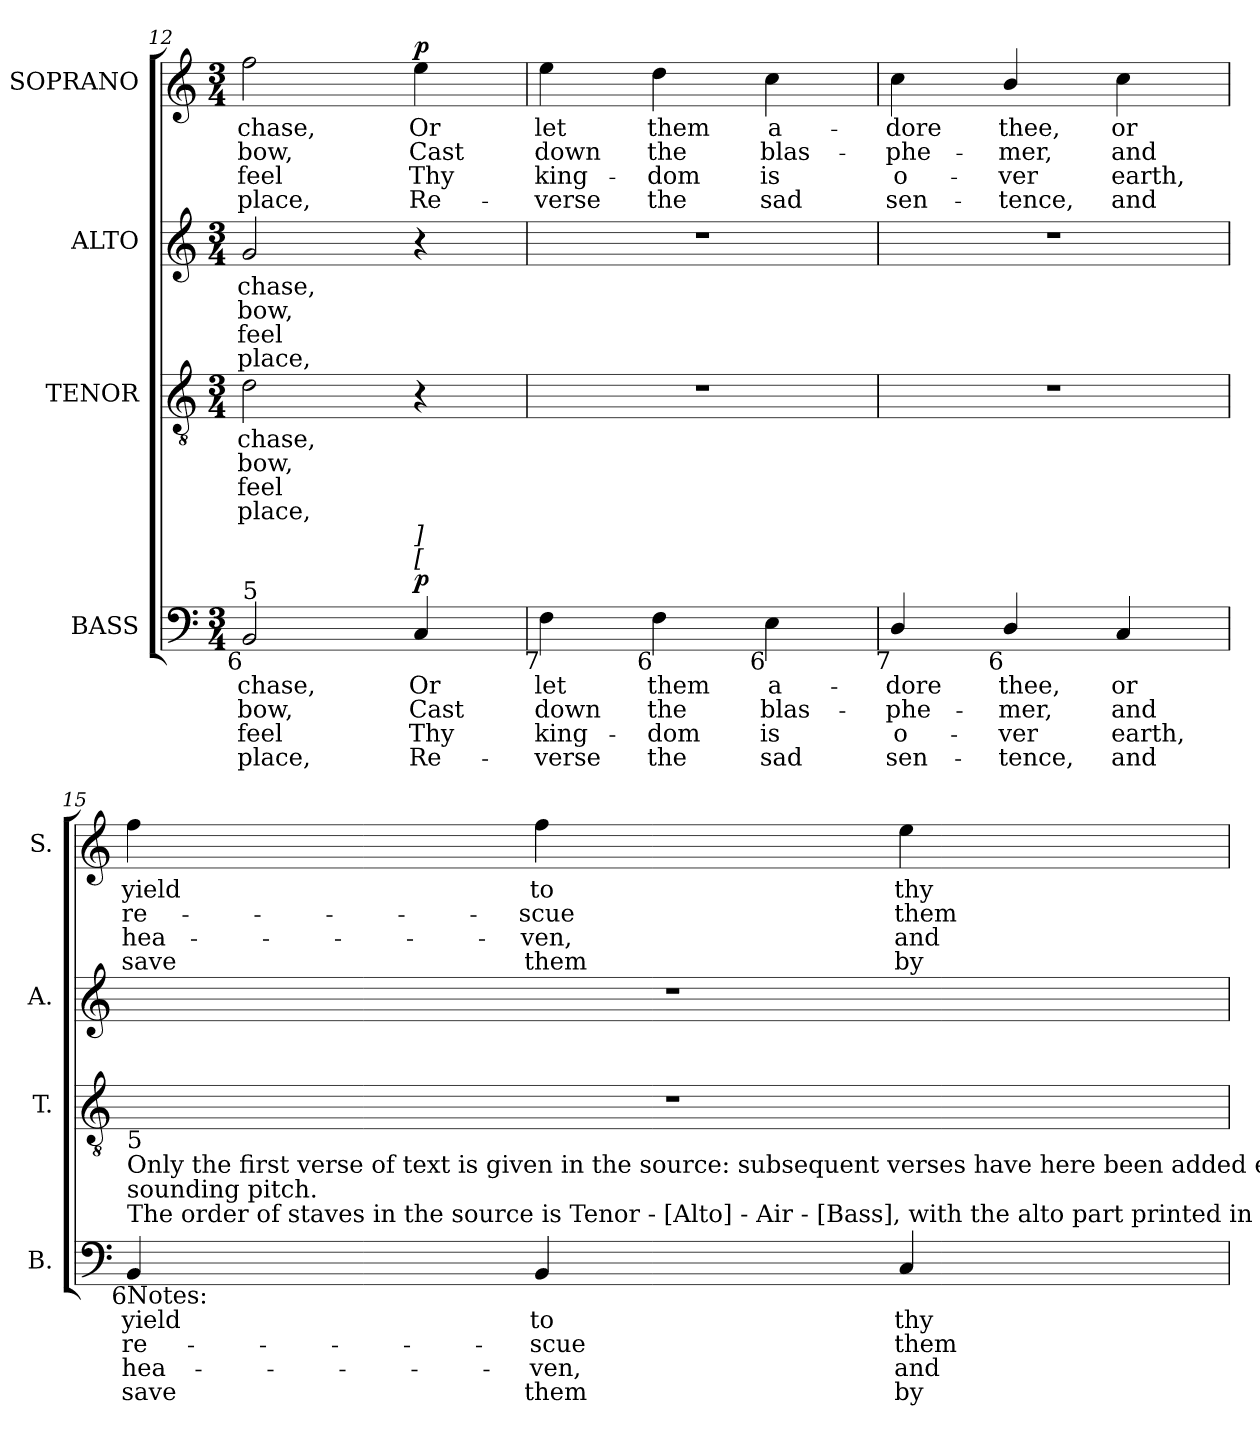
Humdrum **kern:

**kern	**text	**text	**text	**text	**dynam	**kern	**text	**text	**text	**text	**kern	**text	**text	**text	**text	**kern	**text	**text	**text	**text	**dynam
*part4	*part4	*part4	*part4	*part4	*part4	*part3	*part3	*part3	*part3	*part3	*part2	*part2	*part2	*part2	*part2	*part1	*part1	*part1	*part1	*part1	*part1
*staff4	*staff4	*staff4	*staff4	*staff4	*staff4	*staff3	*staff3	*staff3	*staff3	*staff3	*staff2	*staff2	*staff2	*staff2	*staff2	*staff1	*staff1	*staff1	*staff1	*staff1	*staff1
*I"BASS	*	*	*	*	*	*I"TENOR	*	*	*	*	*I"ALTO	*	*	*	*	*I"SOPRANO	*	*	*	*	*
*I'B.	*	*	*	*	*	*I'T.	*	*	*	*	*I'A.	*	*	*	*	*I'S.	*	*	*	*	*
*clefF4	*	*	*	*	*	*clefGv2	*	*	*	*	*clefG2	*	*	*	*	*clefG2	*	*	*	*	*
*	*	*	*	*	*	*ITrd7c12	*	*	*	*	*	*	*	*	*	*	*	*	*	*	*
*k[]	*	*	*	*	*	*k[]	*	*	*	*	*k[]	*	*	*	*	*k[]	*	*	*	*	*
*C:	*	*	*	*	*	*C:	*	*	*	*	*C:	*	*	*	*	*C:	*	*	*	*	*
*M3/4	*	*	*	*	*	*M3/4	*	*	*	*	*M3/4	*	*	*	*	*M3/4	*	*	*	*	*
=12	=12	=12	=12	=12	=12	=12	=12	=12	=12	=12	=12	=12	=12	=12	=12	=12	=12	=12	=12	=12	=12
!	!LO:LY:b:color=#000000	!LO:LY:b:color=#000000	!LO:LY:b:color=#000000	!LO:LY:b:color=#000000	!	!	!	!	!	!	!	!	!	!	!	!	!	!	!	!	!
!	!	!	!	!	!	!	!LO:LY:b:color=#000000	!LO:LY:b:color=#000000	!LO:LY:b:color=#000000	!LO:LY:b:color=#000000	!	!	!	!	!	!	!	!	!	!	!
!	!	!	!	!	!	!	!	!	!	!	!	!LO:LY:b:color=#000000	!LO:LY:b:color=#000000	!LO:LY:b:color=#000000	!LO:LY:b:color=#000000	!	!	!	!	!	!
!LO:TX:b:rj:t=6	!	!	!	!	!	!	!	!	!	!	!	!	!	!	!	!	!	!	!	!	!
!LO:TX:t=5	!	!	!	!	!	!	!	!	!	!	!	!	!	!	!	!	!	!	!	!	!
!	!	!	!	!	!	!	!	!	!	!	!	!	!	!	!	!	!LO:LY:b:color=#000000	!LO:LY:b:color=#000000	!LO:LY:b:color=#000000	!LO:LY:b:color=#000000	!
2BBi/	chase,	bow,	feel	place,	.	2Di\	chase,	bow,	feel	place,	2gi/	chase,	bow,	feel	place,	2ffi\	chase,	bow,	feel	place,	.
!	!LO:LY:b:color=#000000	!LO:LY:b:color=#000000	!LO:LY:b:color=#000000	!LO:LY:b:color=#000000	!	!	!	!	!	!	!	!	!	!	!	!	!	!	!	!	!
!LO:TX:a:i:t=[	!	!	!	!	!	!	!	!	!	!	!	!	!	!	!	!	!	!	!	!	!
!LO:TX:a:i:t=]	!	!	!	!	!	!	!	!	!	!	!	!	!	!	!	!	!	!	!	!	!
!	!	!	!	!	!	!	!	!	!	!	!	!	!	!	!	!	!LO:LY:b:color=#000000	!LO:LY:b:color=#000000	!LO:LY:b:color=#000000	!LO:LY:b:color=#000000	!
4Ci/	Or	Cast	Thy	Re-	p	4r	.	.	.	.	4r	.	.	.	.	4eei\	Or	Cast	Thy	Re-	p
=13	=13	=13	=13	=13	=13	=13	=13	=13	=13	=13	=13	=13	=13	=13	=13	=13	=13	=13	=13	=13	=13
!	!LO:LY:b:color=#000000	!LO:LY:b:color=#000000	!LO:LY:b:color=#000000	!LO:LY:b:color=#000000	!	!LO:N:vis=1	!	!	!	!	!LO:N:vis=1	!	!	!	!	!	!	!	!	!	!
!LO:TX:b:rj:t=7	!	!	!	!	!	!	!	!	!	!	!	!	!	!	!	!	!	!	!	!	!
!	!	!	!	!	!	!	!	!	!	!	!	!	!	!	!	!	!LO:LY:b:color=#000000	!LO:LY:b:color=#000000	!LO:LY:b:color=#000000	!LO:LY:b:color=#000000	!
4Fi\	let	down	-king-	-verse	.	2.r	.	.	.	.	2.r	.	.	.	.	4eei\	let	down	-king-	-verse	.
!	!LO:LY:b:color=#000000	!LO:LY:b:color=#000000	!LO:LY:b:color=#000000	!LO:LY:b:color=#000000	!	!	!	!	!	!	!	!	!	!	!	!	!	!	!	!	!
!LO:TX:b:rj:t=6	!	!	!	!	!	!	!	!	!	!	!	!	!	!	!	!	!	!	!	!	!
!	!	!	!	!	!	!	!	!	!	!	!	!	!	!	!	!	!LO:LY:b:color=#000000	!LO:LY:b:color=#000000	!LO:LY:b:color=#000000	!LO:LY:b:color=#000000	!
4Fi\	them	the	dom	the	.	.	.	.	.	.	.	.	.	.	.	4ddi\	them	the	dom	the	.
!	!LO:LY:b:color=#000000	!LO:LY:b:color=#000000	!LO:LY:b:color=#000000	!LO:LY:b:color=#000000	!	!	!	!	!	!	!	!	!	!	!	!	!	!	!	!	!
!LO:TX:b:rj:t=6	!	!	!	!	!	!	!	!	!	!	!	!	!	!	!	!	!	!	!	!	!
!	!	!	!	!	!	!	!	!	!	!	!	!	!	!	!	!	!LO:LY:b:color=#000000	!LO:LY:b:color=#000000	!LO:LY:b:color=#000000	!LO:LY:b:color=#000000	!
4Ei\	a-	blas-	is	sad	.	.	.	.	.	.	.	.	.	.	.	4cci\	a-	blas-	is	sad	.
=14	=14	=14	=14	=14	=14	=14	=14	=14	=14	=14	=14	=14	=14	=14	=14	=14	=14	=14	=14	=14	=14
!	!LO:LY:b:color=#000000	!LO:LY:b:color=#000000	!LO:LY:b:color=#000000	!LO:LY:b:color=#000000	!	!LO:N:vis=1	!	!	!	!	!LO:N:vis=1	!	!	!	!	!	!	!	!	!	!
!LO:TX:b:rj:t=7	!	!	!	!	!	!	!	!	!	!	!	!	!	!	!	!	!	!	!	!	!
!	!	!	!	!	!	!	!	!	!	!	!	!	!	!	!	!	!LO:LY:b:color=#000000	!LO:LY:b:color=#000000	!LO:LY:b:color=#000000	!LO:LY:b:color=#000000	!
4Di/	-dore	-phe-	o-	-sen-	.	2.r	.	.	.	.	2.r	.	.	.	.	4cci\	-dore	-phe-	o-	-sen-	.
!	!LO:LY:b:color=#000000	!LO:LY:b:color=#000000	!LO:LY:b:color=#000000	!LO:LY:b:color=#000000	!	!	!	!	!	!	!	!	!	!	!	!	!	!	!	!	!
!LO:TX:b:rj:t=6	!	!	!	!	!	!	!	!	!	!	!	!	!	!	!	!	!	!	!	!	!
!	!	!	!	!	!	!	!	!	!	!	!	!	!	!	!	!	!LO:LY:b:color=#000000	!LO:LY:b:color=#000000	!LO:LY:b:color=#000000	!LO:LY:b:color=#000000	!
4Di/	thee,	-mer,	-ver	tence,	.	.	.	.	.	.	.	.	.	.	.	4bi/	thee,	-mer,	-ver	tence,	.
!	!LO:LY:b:color=#000000	!LO:LY:b:color=#000000	!LO:LY:b:color=#000000	!LO:LY:b:color=#000000	!	!	!	!	!	!	!	!	!	!	!	!	!	!	!	!	!
!	!	!	!	!	!	!	!	!	!	!	!	!	!	!	!	!	!LO:LY:b:color=#000000	!LO:LY:b:color=#000000	!LO:LY:b:color=#000000	!LO:LY:b:color=#000000	!
4Ci/	or	and	earth,	and	.	.	.	.	.	.	.	.	.	.	.	4cci\	or	and	earth,	and	.
!!LO:PB:g=z
=15	=15	=15	=15	=15	=15	=15	=15	=15	=15	=15	=15	=15	=15	=15	=15	=15	=15	=15	=15	=15	=15
!	!LO:LY:b:color=#000000	!LO:LY:b:color=#000000	!LO:LY:b:color=#000000	!LO:LY:b:color=#000000	!	!LO:N:vis=1	!	!	!	!	!LO:N:vis=1	!	!	!	!	!	!	!	!	!	!
!LO:TX:b:t=Notes&colon;	!	!	!	!	!	!	!	!	!	!	!	!	!	!	!	!	!	!	!	!	!
!LO:TX:t=The order of staves in the source is Tenor - [Alto] - Air - [Bass], with the alto part printed in the treble clef an octave above	!	!	!	!	!	!	!	!	!	!	!	!	!	!	!	!	!	!	!	!	!
!LO:TX:t=sounding pitch.	!	!	!	!	!	!	!	!	!	!	!	!	!	!	!	!	!	!	!	!	!
!LO:TX:t=Only the first verse of text is given in the source&colon; subsequent verses have here been added editorially.	!	!	!	!	!	!	!	!	!	!	!	!	!	!	!	!	!	!	!	!	!
!LO:TX:b:rj:t=6	!	!	!	!	!	!	!	!	!	!	!	!	!	!	!	!	!	!	!	!	!
!LO:TX:t=5	!	!	!	!	!	!	!	!	!	!	!	!	!	!	!	!	!	!	!	!	!
!	!	!	!	!	!	!	!	!	!	!	!	!	!	!	!	!	!LO:LY:b:color=#000000	!LO:LY:b:color=#000000	!LO:LY:b:color=#000000	!LO:LY:b:color=#000000	!
4BBi/	yield	re-	hea-	-save	.	2.r	.	.	.	.	2.r	.	.	.	.	4ffi\	yield	re-	hea-	-save	.
!	!LO:LY:b:color=#000000	!LO:LY:b:color=#000000	!LO:LY:b:color=#000000	!LO:LY:b:color=#000000	!	!	!	!	!	!	!	!	!	!	!	!	!	!	!	!	!
!	!	!	!	!	!	!	!	!	!	!	!	!	!	!	!	!	!LO:LY:b:color=#000000	!LO:LY:b:color=#000000	!LO:LY:b:color=#000000	!LO:LY:b:color=#000000	!
4BBi/	to	-scue	ven,	them	.	.	.	.	.	.	.	.	.	.	.	4ffi\	to	-scue	ven,	them	.
!	!LO:LY:b:color=#000000	!LO:LY:b:color=#000000	!LO:LY:b:color=#000000	!LO:LY:b:color=#000000	!	!	!	!	!	!	!	!	!	!	!	!	!	!	!	!	!
!	!	!	!	!	!	!	!	!	!	!	!	!	!	!	!	!	!LO:LY:b:color=#000000	!LO:LY:b:color=#000000	!LO:LY:b:color=#000000	!LO:LY:b:color=#000000	!
4Ci/	thy	them	and	by	.	.	.	.	.	.	.	.	.	.	.	4eei\	thy	them	and	by	.
=	=	=	=	=	=	=	=	=	=	=	=	=	=	=	=	=	=	=	=	=	=
*-	*-	*-	*-	*-	*-	*-	*-	*-	*-	*-	*-	*-	*-	*-	*-	*-	*-	*-	*-	*-	*-
